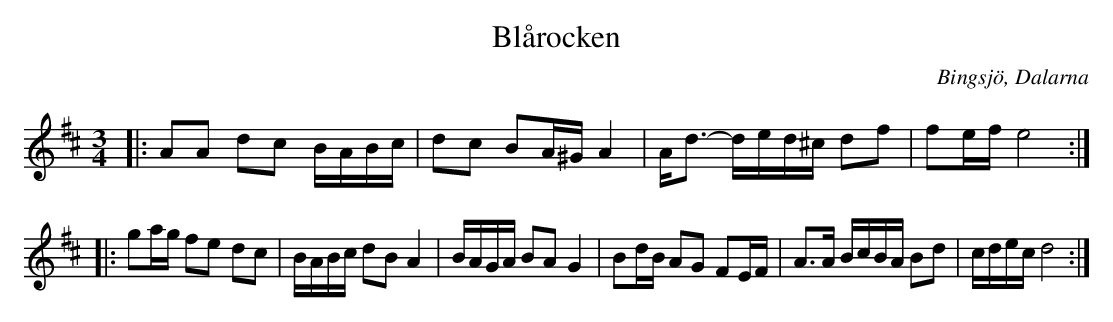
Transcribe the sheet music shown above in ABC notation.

X:1
T:Blårocken
O:Bingsjö, Dalarna
M:3/4
L:1/8
K:D
|: AA dc B/2A/2B/2c/2 | dc BA/2^G/2 A2 | A<d- d/2e/2d/2^c/2 df | fe/2f/2 e4:|
|: ga/2g/2 fe dc | B/2A/2B/2c/2 dB A2 | B/2A/2G/2A/2 BA G2 | Bd/2B/2 AG FE/2F/2 | A>A B/2c/2B/2A/2 Bd | c/2d/2e/2c/2 d4 :|]
